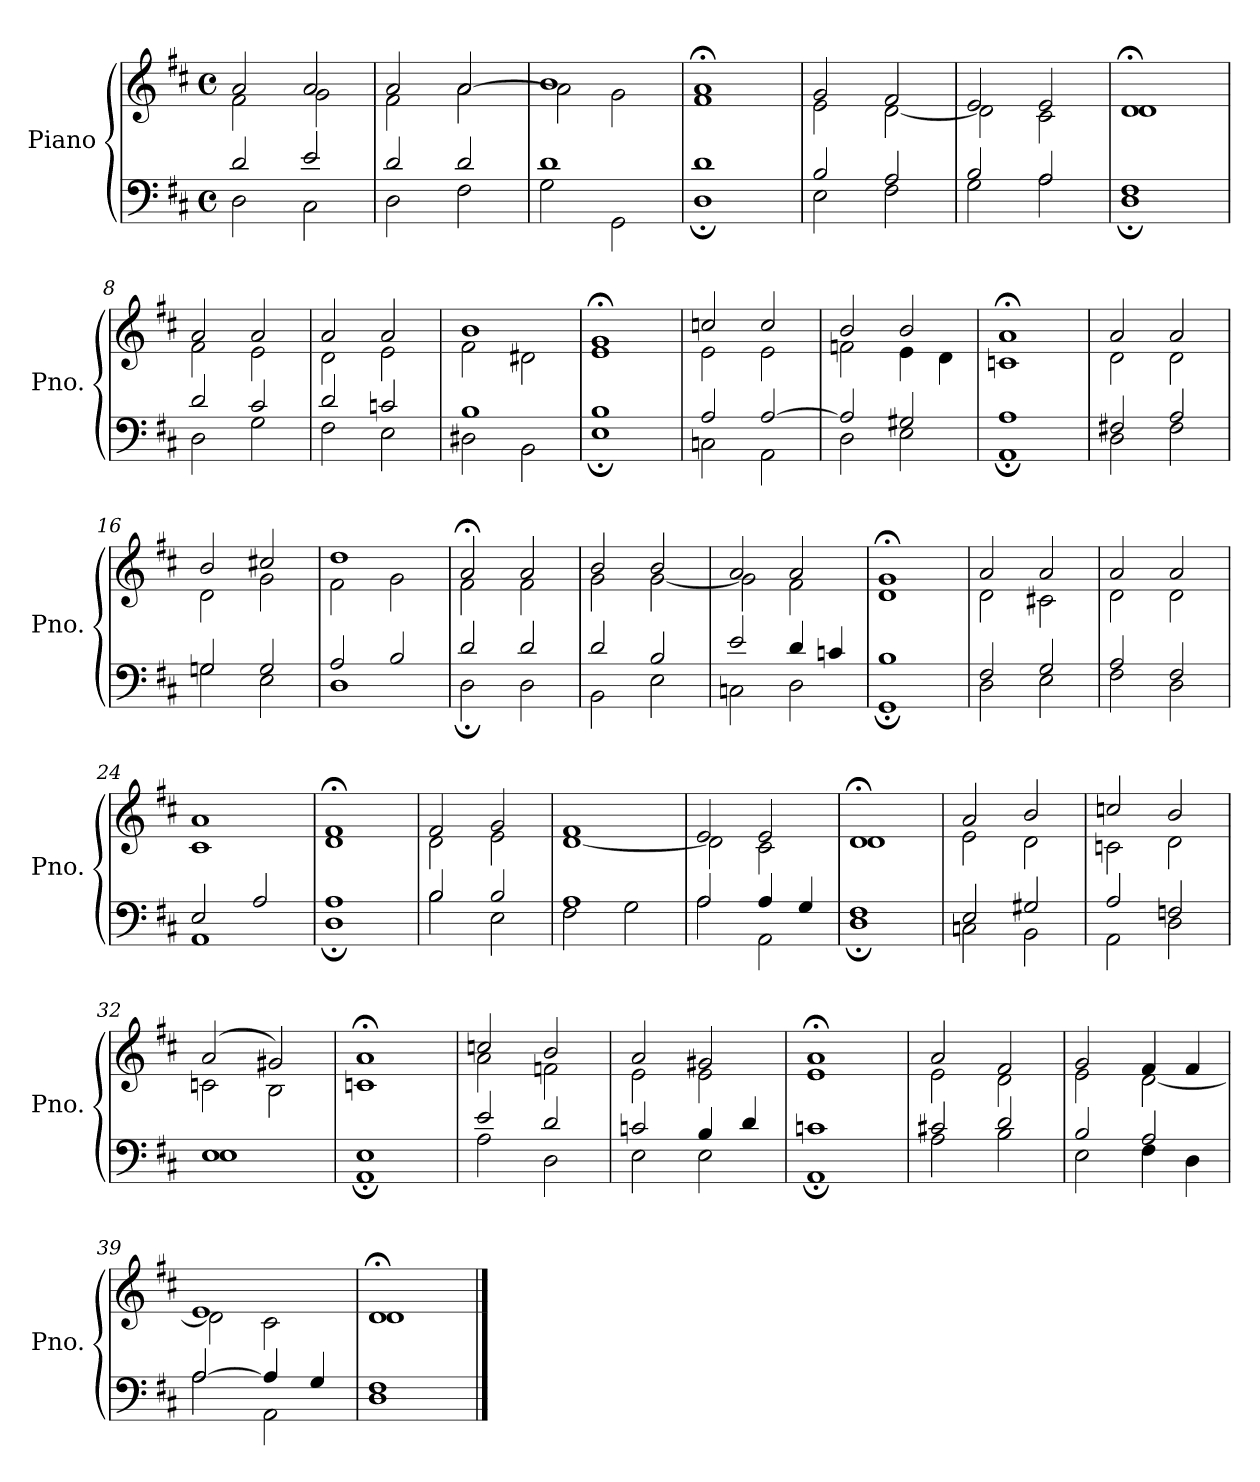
**kern	**kern
*part1	*part1
*staff2	*staff1
*I"Piano	*
*I'Pno.	*
*clefF4	*clefG2
*k[f#c#]	*k[f#c#]
*M4/4	*M4/4
*met(c)	*met(c)
=1	=1
*^	*^
2d/	2D\	2a/	2f#\
2e/	2C#\	2a/	2g\
=2	=2	=2	=2
2d/	2D\	2a/	2f#\
2d/	2F#\	[2a/	2a\
=3	=3	=3	=3
1d	2G\	1b	2a\]
.	2GG\	.	2g\
=4	=4	=4	=4
1d	1D;	1a;<	1f#
=5	=5	=5	=5
2B/	2E\	2g/	2e\
2A/	2F#\	2f#/	[2d\
=6	=6	=6	=6
2B/	2G\	2e/	2d\]
2A/	2A\	2e/	2c#\
=7	=7	=7	=7
1F#	1D;	1d;<	1d
=8	=8	=8	=8
2d/	2D\	2a/	2f#\
2c#/	2G\	2a/	2e\
=9	=9	=9	=9
2d/	2F#\	2a/	2d\
2cn/	2E\	2a/	2e\
=10	=10	=10	=10
1B	2D#X\	1b	2f#\
.	2BB\	.	2d#X\
!!LO:LB:g=z	!!
=11	=11	=11	=11
1B	1E;	1g;<	1e
=12	=12	=12	=12
2A/	2Cn\	2ccn/	2e\
[2A/	2AA\	2cc/	2e\
=13	=13	=13	=13
2A/]	2D\	2b/	2fn\
2G#X/	2E\	2b/	4e\
.	.	.	4d\
=14	=14	=14	=14
1A	1AA;	1a;<	1cn
=15	=15	=15	=15
2F#X/	2D\	2a/	2d\
2A/	2F#\	2a/	2d\
=16	=16	=16	=16
2Gn/	2G\	2b/	2d\
2G/	2E\	2cc#X/	2g\
=17	=17	=17	=17
2A/	1D	1dd	2f#\
2B/	.	.	2g\
=18	=18	=18	=18
2d/	2D;\	2a;</	2f#\
2d/	2D\	2a/	2f#\
=19	=19	=19	=19
2d/	2BB\	2b/	2g\
2B/	2E\	2b/	[2g\
=20	=20	=20	=20
2e/	2Cn\	2a/	2g\]
4d/	2D\	2a/	2f#\
4cn/	.	.	.
!!LO:LB:g=z	!!
=21	=21	=21	=21
1B	1GG;	1g;<	1d
=22	=22	=22	=22
2F#/	2D\	2a/	2d\
2G/	2E\	2a/	2c#X\
=23	=23	=23	=23
2A/	2F#\	2a/	2d\
2F#/	2D\	2a/	2d\
=24	=24	=24	=24
2E/	1AA	1a	1c#
2A/	.	.	.
=25	=25	=25	=25
1A	1D;	1f#;<	1d
=26	=26	=26	=26
2B/	2B\	2f#/	2d\
2B/	2E\	2g/	2e\
=27	=27	=27	=27
1A	2F#\	1f#	[1d
.	2G\	.	.
=28	=28	=28	=28
2A/	2A\	2e/	2d\]
4A/	2AA\	2e/	2c#\
4G/	.	.	.
=29	=29	=29	=29
1F#	1D;	1d;<	1d
=30	=30	=30	=30
2E/	2Cn\	2a/	2e\
2G#X/	2BB\	2b/	2d\
!!LO:LB:g=z	!!
=31	=31	=31	=31
2A/	2AA\	2ccn/	2cn\
2Fn/	2D\	2b/	2d\
=32	=32	=32	=32
1E	1E	(2a/	2cn\
.	.	2g#X/)	2B\
=33	=33	=33	=33
1E	1AA;	1a;<	1cn
=34	=34	=34	=34
2e/	2A\	2ccn/	2a\
2d/	2D\	2b/	2fn\
=35	=35	=35	=35
2cn/	2E\	2a/	2e\
4B/	2E\	2g#X/	2e\
4d/	.	.	.
=36	=36	=36	=36
1cn	1AA;	1a;<	1e
=37	=37	=37	=37
2c#X/	2A\	2a/	2e\
2d/	2B\	2f#/	2d\
=38	=38	=38	=38
2B/	2E\	2g/	2e\
2A/	4F#\	4f#/	[2d\
.	4D\	4f#/	.
=39	=39	=39	=39
[2A/	2A\	1e	2d\]
4A/]	2AA\	.	2c#\
4G/	.	.	.
=40	=40	=40	=40
1F#	1D	1d;<	1d
*v	*v	*	*
*	*v	*v
==	==
*-	*-
